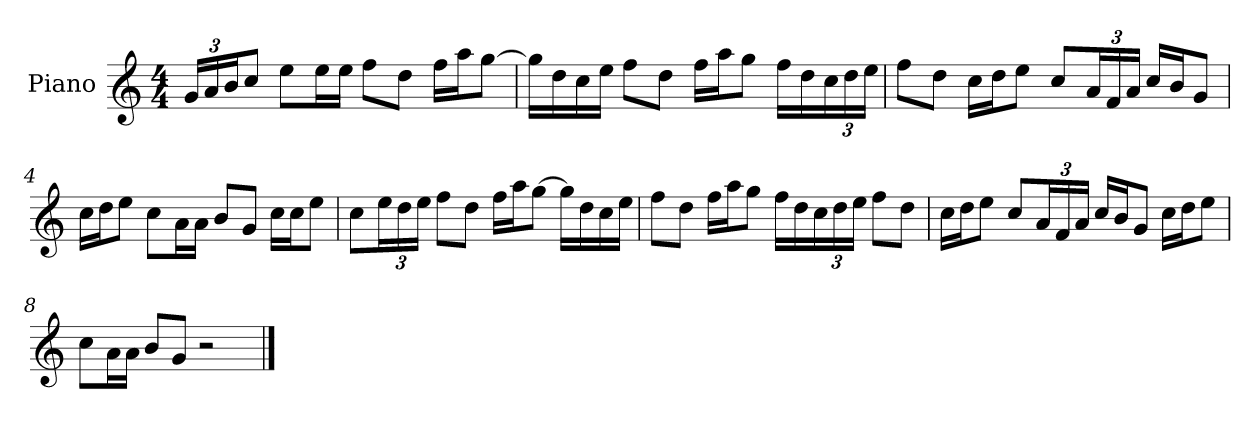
**kern
*part1
*staff1
*I"Piano
*I'P-no
*clefG2
*k[]
*M4/4
*MM90
*Xbrackettup
=1
24g/LL
24a/
24b/J
8cc/J
8ee\L
16ee\L
16ee\JJ
8ff\L
8dd\J
16ff\LL
16aa\J
[8gg\J
=2
16gg\LL]
16dd\
16cc\
16ee\JJ
8ff\L
8dd\J
16ff\LL
16aa\J
8gg\J
16ff\LL
16dd\
24cc\
24dd\
24ee\JJ
=3
8ff\L
8dd\J
16cc\LL
16dd\J
8ee\J
8cc/L
24a/L
24f/
24a/JJ
16cc/LL
16b/J
8g/J
!!LO:LB:g=z
=4
16cc\LL
16dd\J
8ee\J
8cc\L
16a\L
16a\JJ
8b/L
8g/J
16cc\LL
16cc\J
8ee\J
=5
8cc\L
24ee\L
24dd\
24ee\JJ
8ff\L
8dd\J
16ff\LL
16aa\J
[8gg\J
16gg\LL]
16dd\
16cc\
16ee\JJ
=6
8ff\L
8dd\J
16ff\LL
16aa\J
8gg\J
16ff\LL
16dd\
24cc\
24dd\
24ee\JJ
8ff\L
8dd\J
!!LO:LB:g=z
=7
16cc\LL
16dd\J
8ee\J
8cc/L
24a/L
24f/
24a/JJ
16cc/LL
16b/J
8g/J
16cc\LL
16dd\J
8ee\J
=8
8cc\L
16a\L
16a\JJ
8b/L
8g/J
2r
==
*-
